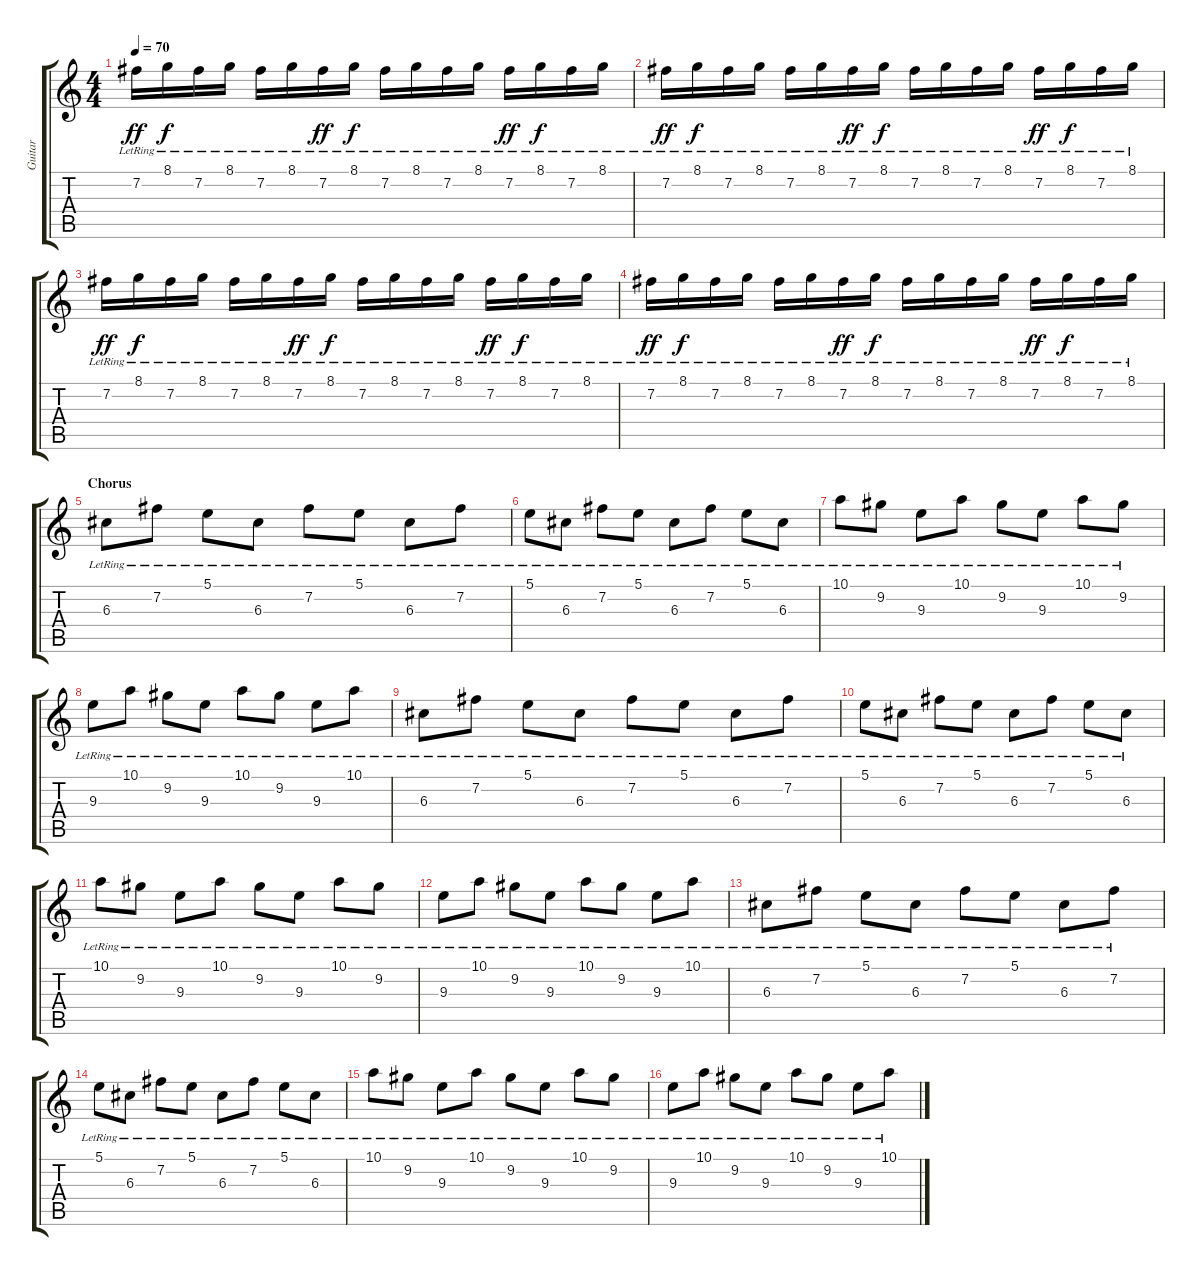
\track ("Guitar" "Guitar") {instrument electricguitarjazz}
\staff {score tabs}
\tuning (B3 B3 G3 D3 A2 E2) {hide}
\ts (4 4)
\tempo 70
\clef g2
\ks c
7.2{lr}.16{dy ff} 8.1{lr}.16{dy f} 7.2{lr}.16 8.1{lr}.16 7.2{lr}.16 8.1{lr}.16 7.2{lr}.16{dy ff} 8.1{lr}.16{dy f} 7.2{lr}.16 8.1{lr}.16 7.2{lr}.16 8.1{lr}.16 7.2{lr}.16{dy ff} 8.1{lr}.16{dy f} 7.2{lr}.16 8.1{lr}.16 |
7.2{lr}.16{dy ff} 8.1{lr}.16{dy f} 7.2{lr}.16 8.1{lr}.16 7.2{lr}.16 8.1{lr}.16 7.2{lr}.16{dy ff} 8.1{lr}.16{dy f} 7.2{lr}.16 8.1{lr}.16 7.2{lr}.16 8.1{lr}.16 7.2{lr}.16{dy ff} 8.1{lr}.16{dy f} 7.2{lr}.16 8.1{lr}.16 |
7.2{lr}.16{dy ff} 8.1{lr}.16{dy f} 7.2{lr}.16 8.1{lr}.16 7.2{lr}.16 8.1{lr}.16 7.2{lr}.16{dy ff} 8.1{lr}.16{dy f} 7.2{lr}.16 8.1{lr}.16 7.2{lr}.16 8.1{lr}.16 7.2{lr}.16{dy ff} 8.1{lr}.16{dy f} 7.2{lr}.16 8.1{lr}.16 |
7.2{lr}.16{dy ff} 8.1{lr}.16{dy f} 7.2{lr}.16 8.1{lr}.16 7.2{lr}.16 8.1{lr}.16 7.2{lr}.16{dy ff} 8.1{lr}.16{dy f} 7.2{lr}.16 8.1{lr}.16 7.2{lr}.16 8.1{lr}.16 7.2{lr}.16{dy ff} 8.1{lr}.16{dy f} 7.2{lr}.16 8.1{lr}.16 |
\section ("" "Chorus")
6.3{lr}.8 7.2{lr}.8 5.1{lr}.8 6.3{lr}.8 7.2{lr}.8 5.1{lr}.8 6.3{lr}.8 7.2{lr}.8 |
5.1{lr}.8 6.3{lr}.8 7.2{lr}.8 5.1{lr}.8 6.3{lr}.8 7.2{lr}.8 5.1{lr}.8 6.3{lr}.8 |
10.1{lr}.8 9.2{lr}.8 9.3{lr}.8 10.1{lr}.8 9.2{lr}.8 9.3{lr}.8 10.1{lr}.8 9.2{lr}.8 |
9.3{lr}.8 10.1{lr}.8 9.2{lr}.8 9.3{lr}.8 10.1{lr}.8 9.2{lr}.8 9.3{lr}.8 10.1{lr}.8 |
6.3{lr}.8 7.2{lr}.8 5.1{lr}.8 6.3{lr}.8 7.2{lr}.8 5.1{lr}.8 6.3{lr}.8 7.2{lr}.8 |
5.1{lr}.8 6.3{lr}.8 7.2{lr}.8 5.1{lr}.8 6.3{lr}.8 7.2{lr}.8 5.1{lr}.8 6.3{lr}.8 |
10.1{lr}.8 9.2{lr}.8 9.3{lr}.8 10.1{lr}.8 9.2{lr}.8 9.3{lr}.8 10.1{lr}.8 9.2{lr}.8 |
9.3{lr}.8 10.1{lr}.8 9.2{lr}.8 9.3{lr}.8 10.1{lr}.8 9.2{lr}.8 9.3{lr}.8 10.1{lr}.8 |
6.3{lr}.8 7.2{lr}.8 5.1{lr}.8 6.3{lr}.8 7.2{lr}.8 5.1{lr}.8 6.3{lr}.8 7.2{lr}.8 |
5.1{lr}.8 6.3{lr}.8 7.2{lr}.8 5.1{lr}.8 6.3{lr}.8 7.2{lr}.8 5.1{lr}.8 6.3{lr}.8 |
10.1{lr}.8 9.2{lr}.8 9.3{lr}.8 10.1{lr}.8 9.2{lr}.8 9.3{lr}.8 10.1{lr}.8 9.2{lr}.8 |
9.3{lr}.8 10.1{lr}.8 9.2{lr}.8 9.3{lr}.8 10.1{lr}.8 9.2{lr}.8 9.3{lr}.8 10.1{lr}.8
